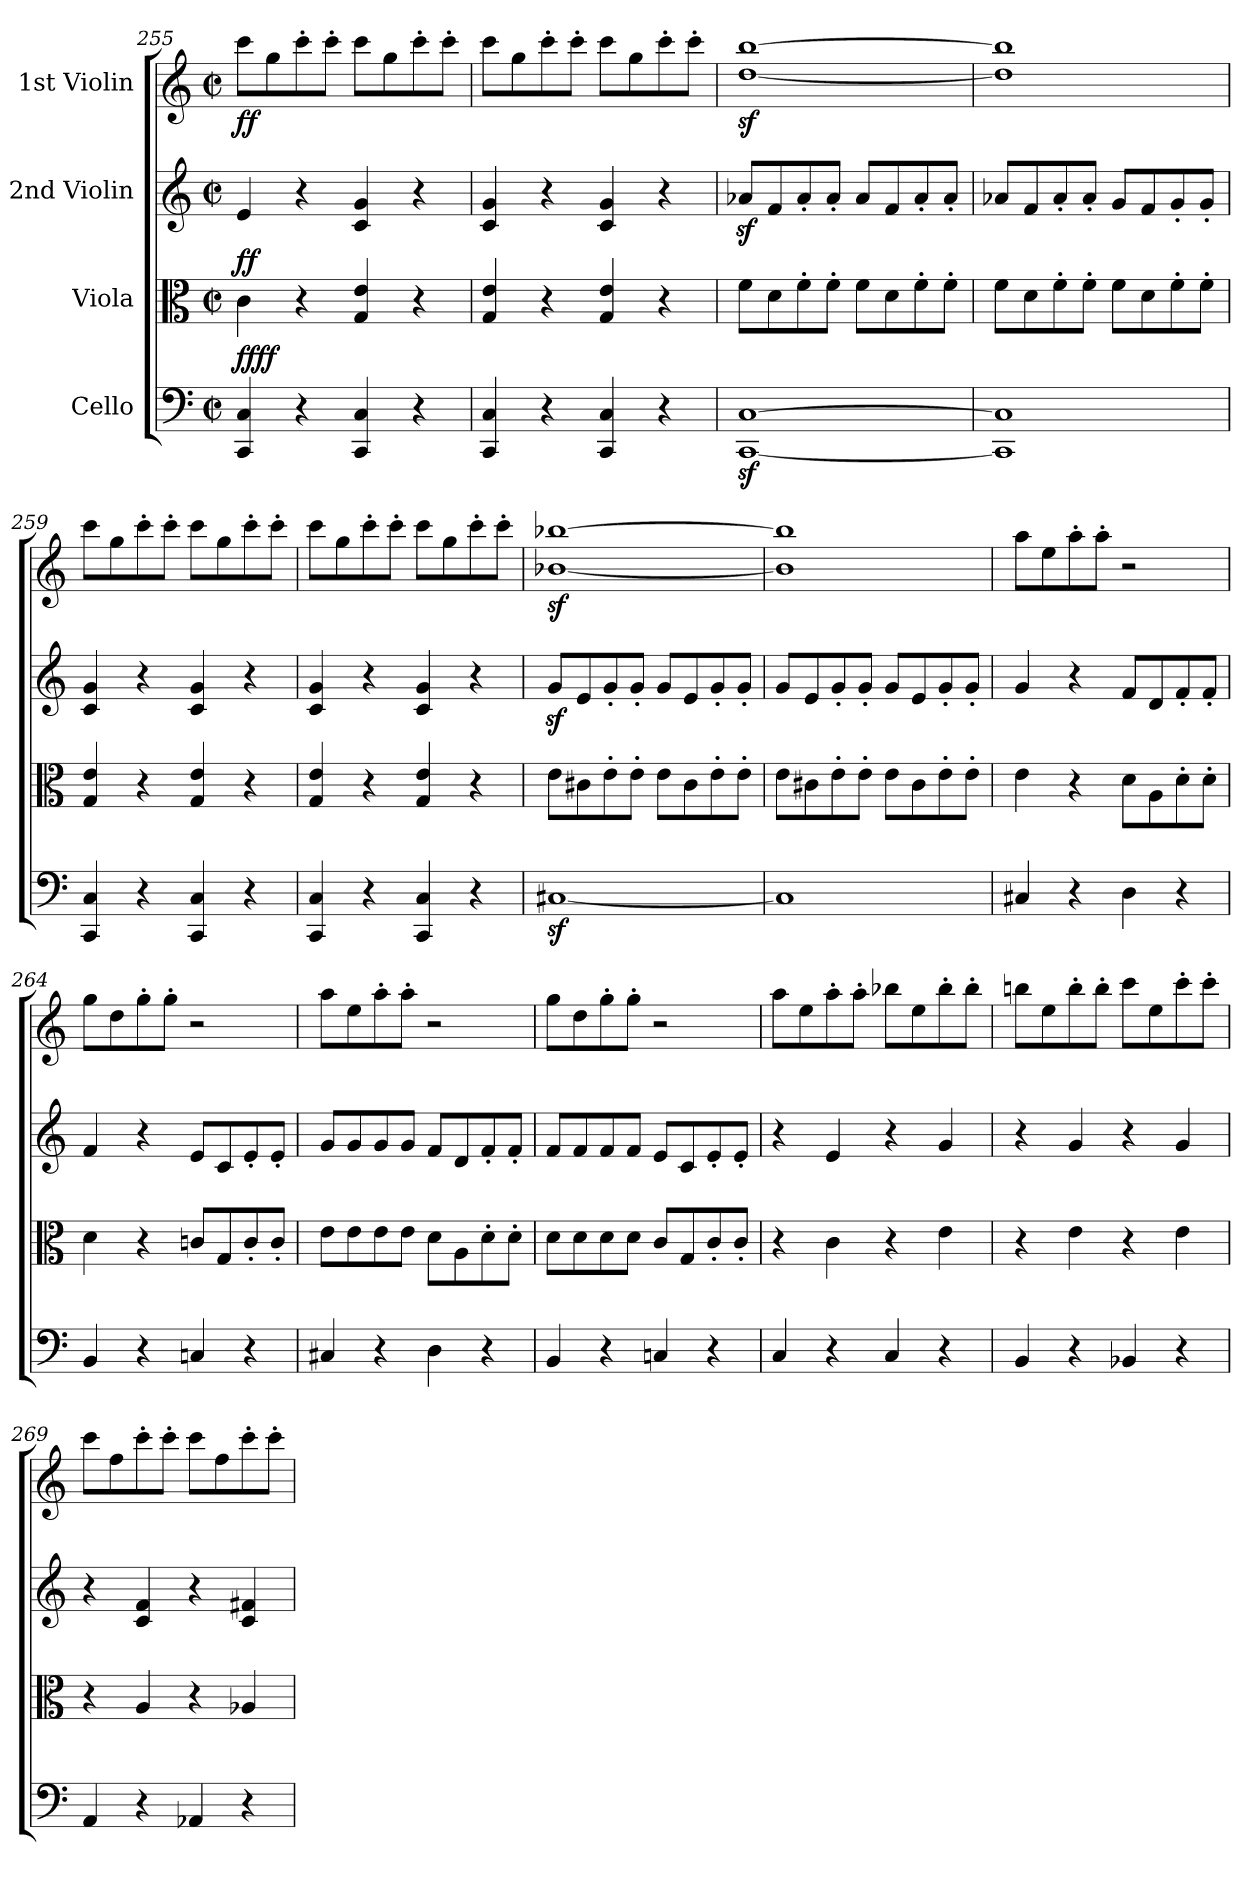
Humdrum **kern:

**kern	**dynam	**kern	**dynam	**kern	**kern	**dynam
*part4	*part4	*part3	*part3	*part2	*part1	*part1
*staff4	*staff4	*staff3	*staff3	*staff2	*staff1	*staff1
*I"Cello	*	*I"Viola	*	*I"2nd Violin	*I"1st Violin	*
*clefF4	*	*clefC3	*	*clefG2	*clefG2	*
*k[]	*	*k[]	*	*k[]	*k[]	*
*M2/2	*	*M2/2	*	*M2/2	*M2/2	*
*met(c|)	*	*met(c|)	*	*met(c|)	*met(c|)	*
=255	=255	=255	=255	=255	=255	=255
!	!LO:DY:a	!	!	!	!	!
!	!LO:DY:n=1:b	!	!LO:DY:a	!	!	!LO:DY:b
4CC/ 4C/	ff ff	4c\	ff	4e/	8ccc\L	ff
.	.	.	.	.	8gg\	.
4r	.	4r	.	4r	8ccc'\	.
.	.	.	.	.	8ccc'\J	.
4CC/ 4C/	.	4G/ 4e/	.	4c/ 4g/	8ccc\L	.
.	.	.	.	.	8gg\	.
4r	.	4r	.	4r	8ccc'\	.
.	.	.	.	.	8ccc'\J	.
!!LO:LB:g=z
=256	=256	=256	=256	=256	=256	=256
4CC/ 4C/	.	4G/ 4e/	.	4c/ 4g/	8ccc\L	.
.	.	.	.	.	8gg\	.
4r	.	4r	.	4r	8ccc'\	.
.	.	.	.	.	8ccc'\J	.
4CC/ 4C/	.	4G/ 4e/	.	4c/ 4g/	8ccc\L	.
.	.	.	.	.	8gg\	.
4r	.	4r	.	4r	8ccc'\	.
.	.	.	.	.	8ccc'\J	.
=257	=257	=257	=257	=257	=257	=257
[1CCz> [1Cz>	.	8f\L	.	8a-Xz</L	[1ddz< [1bbz<	.
.	.	8d\	.	8f/	.	.
.	.	8f'\	.	8a-'/	.	.
.	.	8f'\J	.	8a-'/J	.	.
.	.	8f\L	.	8a-/L	.	.
.	.	8d\	.	8f/	.	.
.	.	8f'\	.	8a-'/	.	.
.	.	8f'\J	.	8a-'/J	.	.
=258	=258	=258	=258	=258	=258	=258
1CC] 1C]	.	8f\L	.	8a-X/L	1dd] 1bb]	.
.	.	8d\	.	8f/	.	.
.	.	8f'\	.	8a-'/	.	.
.	.	8f'\J	.	8a-'/J	.	.
.	.	8f\L	.	8g/L	.	.
.	.	8d\	.	8f/	.	.
.	.	8f'\	.	8g'/	.	.
.	.	8f'\J	.	8g'/J	.	.
=259	=259	=259	=259	=259	=259	=259
4CC/ 4C/	.	4G/ 4e/	.	4c/ 4g/	8ccc\L	.
.	.	.	.	.	8gg\	.
4r	.	4r	.	4r	8ccc'\	.
.	.	.	.	.	8ccc'\J	.
4CC/ 4C/	.	4G/ 4e/	.	4c/ 4g/	8ccc\L	.
.	.	.	.	.	8gg\	.
4r	.	4r	.	4r	8ccc'\	.
.	.	.	.	.	8ccc'\J	.
!!LO:PB:g=z
=260	=260	=260	=260	=260	=260	=260
4CC/ 4C/	.	4G/ 4e/	.	4c/ 4g/	8ccc\L	.
.	.	.	.	.	8gg\	.
4r	.	4r	.	4r	8ccc'\	.
.	.	.	.	.	8ccc'\J	.
4CC/ 4C/	.	4G/ 4e/	.	4c/ 4g/	8ccc\L	.
.	.	.	.	.	8gg\	.
4r	.	4r	.	4r	8ccc'\	.
.	.	.	.	.	8ccc'\J	.
=261	=261	=261	=261	=261	=261	=261
[1C#Xz>	.	8e\L	.	8gz</L	[1b-Xz< [1bb-Xz<	.
.	.	8c#X\	.	8e/	.	.
.	.	8e'\	.	8g'/	.	.
.	.	8e'\J	.	8g'/J	.	.
.	.	8e\L	.	8g/L	.	.
.	.	8c#\	.	8e/	.	.
.	.	8e'\	.	8g'/	.	.
.	.	8e'\J	.	8g'/J	.	.
=262	=262	=262	=262	=262	=262	=262
1C#]	.	8e\L	.	8g/L	1b-] 1bb-]	.
.	.	8c#X\	.	8e/	.	.
.	.	8e'\	.	8g'/	.	.
.	.	8e'\J	.	8g'/J	.	.
.	.	8e\L	.	8g/L	.	.
.	.	8c#\	.	8e/	.	.
.	.	8e'\	.	8g'/	.	.
.	.	8e'\J	.	8g'/J	.	.
!!LO:LB:g=z
=263	=263	=263	=263	=263	=263	=263
4C#X/	.	4e\	.	4g/	8aa\L	.
.	.	.	.	.	8ee\	.
4r	.	4r	.	4r	8aa'\	.
.	.	.	.	.	8aa'\J	.
4D\	.	8d\L	.	8f/L	2r	.
.	.	8A\	.	8d/	.	.
4r	.	8d'\	.	8f'/	.	.
.	.	8d'\J	.	8f'/J	.	.
=264	=264	=264	=264	=264	=264	=264
4BB/	.	4d\	.	4f/	8gg\L	.
.	.	.	.	.	8dd\	.
4r	.	4r	.	4r	8gg'\	.
.	.	.	.	.	8gg'\J	.
4Cn/	.	8cn/L	.	8e/L	2r	.
.	.	8G/	.	8c/	.	.
4r	.	8c'/	.	8e'/	.	.
.	.	8c'/J	.	8e'/J	.	.
=265	=265	=265	=265	=265	=265	=265
4C#X/	.	8e\L	.	8g/L	8aa\L	.
.	.	8e\	.	8g/	8ee\	.
4r	.	8e\	.	8g/	8aa'\	.
.	.	8e\J	.	8g/J	8aa'\J	.
4D\	.	8d\L	.	8f/L	2r	.
.	.	8A\	.	8d/	.	.
4r	.	8d'\	.	8f'/	.	.
.	.	8d'\J	.	8f'/J	.	.
=266	=266	=266	=266	=266	=266	=266
4BB/	.	8d\L	.	8f/L	8gg\L	.
.	.	8d\	.	8f/	8dd\	.
4r	.	8d\	.	8f/	8gg'\	.
.	.	8d\J	.	8f/J	8gg'\J	.
4Cn/	.	8c/L	.	8e/L	2r	.
.	.	8G/	.	8c/	.	.
4r	.	8c'/	.	8e'/	.	.
.	.	8c'/J	.	8e'/J	.	.
=267	=267	=267	=267	=267	=267	=267
4C/	.	4r	.	4r	8aa\L	.
.	.	.	.	.	8ee\	.
4r	.	4c\	.	4e/	8aa'\	.
.	.	.	.	.	8aa'\J	.
4C/	.	4r	.	4r	8bb-X\L	.
.	.	.	.	.	8ee\	.
4r	.	4e\	.	4g/	8bb-'\	.
.	.	.	.	.	8bb-'\J	.
!!LO:LB:g=z
=268	=268	=268	=268	=268	=268	=268
4BB/	.	4r	.	4r	8bbn\L	.
.	.	.	.	.	8ee\	.
4r	.	4e\	.	4g/	8bb'\	.
.	.	.	.	.	8bb'\J	.
4BB-X/	.	4r	.	4r	8ccc\L	.
.	.	.	.	.	8ee\	.
4r	.	4e\	.	4g/	8ccc'\	.
.	.	.	.	.	8ccc'\J	.
=269	=269	=269	=269	=269	=269	=269
4AA/	.	4r	.	4r	8ccc\L	.
.	.	.	.	.	8ff\	.
4r	.	4A/	.	4c/ 4f/	8ccc'\	.
.	.	.	.	.	8ccc'\J	.
4AA-X/	.	4r	.	4r	8ccc\L	.
.	.	.	.	.	8ff\	.
4r	.	4A-X/	.	4c/ 4f#X/	8ccc'\	.
.	.	.	.	.	8ccc'\J	.
=	=	=	=	=	=	=
*-	*-	*-	*-	*-	*-	*-
